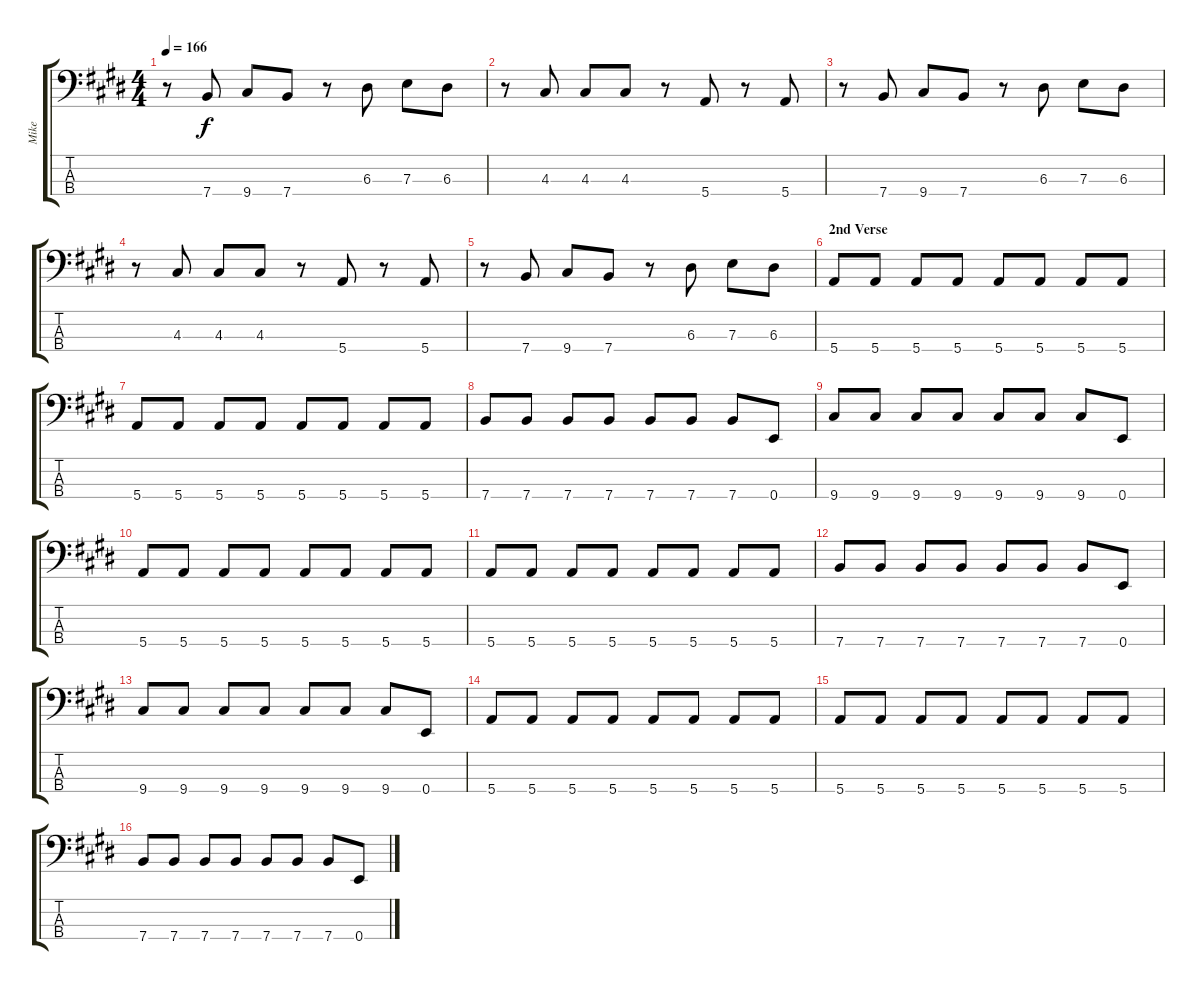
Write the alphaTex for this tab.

\track ("Mike" "Mike") {instrument electricbassfinger}
\staff {score tabs}
\tuning (G2 D2 A1 E1) {hide}
\ts (4 4)
\tempo 166
\clef f4
\ks e
r.8{dy f} 7.4.8 9.4.8 7.4.8 r.8 6.3.8 7.3.8 6.3.8 |
r.8 4.3.8 4.3.8 4.3.8 r.8 5.4.8 r.8 5.4.8 |
r.8 7.4.8 9.4.8 7.4.8 r.8 6.3.8 7.3.8 6.3.8 |
r.8 4.3.8 4.3.8 4.3.8 r.8 5.4.8 r.8 5.4.8 |
r.8 7.4.8 9.4.8 7.4.8 r.8 6.3.8 7.3.8 6.3.8 |
\section ("" "2nd Verse")
5.4.8 5.4.8 5.4.8 5.4.8 5.4.8 5.4.8 5.4.8 5.4.8 |
5.4.8 5.4.8 5.4.8 5.4.8 5.4.8 5.4.8 5.4.8 5.4.8 |
7.4.8 7.4.8 7.4.8 7.4.8 7.4.8 7.4.8 7.4.8 0.4.8 |
9.4.8 9.4.8 9.4.8 9.4.8 9.4.8 9.4.8 9.4.8 0.4.8 |
5.4.8 5.4.8 5.4.8 5.4.8 5.4.8 5.4.8 5.4.8 5.4.8 |
5.4.8 5.4.8 5.4.8 5.4.8 5.4.8 5.4.8 5.4.8 5.4.8 |
7.4.8 7.4.8 7.4.8 7.4.8 7.4.8 7.4.8 7.4.8 0.4.8 |
9.4.8 9.4.8 9.4.8 9.4.8 9.4.8 9.4.8 9.4.8 0.4.8 |
5.4.8 5.4.8 5.4.8 5.4.8 5.4.8 5.4.8 5.4.8 5.4.8 |
5.4.8 5.4.8 5.4.8 5.4.8 5.4.8 5.4.8 5.4.8 5.4.8 |
7.4.8 7.4.8 7.4.8 7.4.8 7.4.8 7.4.8 7.4.8 0.4.8
